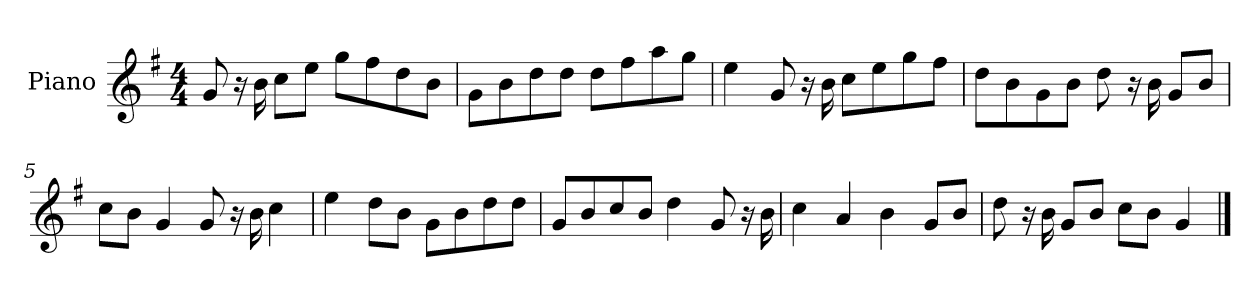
**kern
*part1
*staff1
*I"Piano
*I'P-no
*clefG2
*k[f#]
*M4/4
*MM92
=1
8g/
16r
16b\
8cc\L
8ee\J
8gg\L
8ff#\
8dd\
8b\J
=2
8g\L
8b\
8dd\
8dd\J
8dd\L
8ff#\
8aa\
8gg\J
=3
4ee\
8g/
16r
16b\
8cc\L
8ee\
8gg\
8ff#\J
=4
8dd\L
8b\
8g\
8b\J
8dd\
16r
16b\
8g/L
8b/J
!!LO:LB:g=z
=5
8cc\L
8b\J
4g/
8g/
16r
16b\
4cc\
=6
4ee\
8dd\L
8b\J
8g\L
8b\
8dd\
8dd\J
=7
8g/L
8b/
8cc/
8b/J
4dd\
8g/
16r
16b\
=8
4cc\
4a/
4b\
8g/L
8b/J
=9
8dd\
16r
16b\
8g/L
8b/J
8cc\L
8b\J
4g/
==
*-
